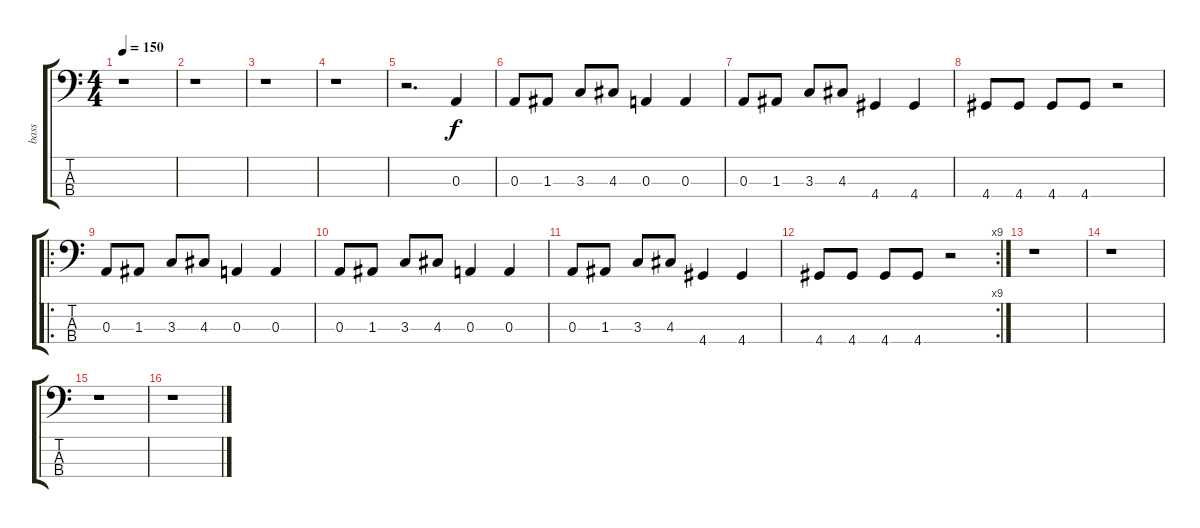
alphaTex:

\track ("bass" "bass") {instrument electricbasspick}
\staff {score tabs}
\tuning (G2 D2 A1 E1) {hide}
\ts (4 4)
\tempo 150
\clef f4
\ks c
r.1{dy f instrument electricbasspick} |
r.1 |
r.1 |
r.1 |
r.2{d} 0.3.4 |
0.3.8 1.3.8 3.3.8 4.3.8 0.3.4 0.3.4 |
0.3.8 1.3.8 3.3.8 4.3.8 4.4.4 4.4.4 |
4.4.8 4.4.8 4.4.8 4.4.8 r.2 |
\ro
0.3.8 1.3.8 3.3.8 4.3.8 0.3.4 0.3.4 |
0.3.8 1.3.8 3.3.8 4.3.8 0.3.4 0.3.4 |
0.3.8 1.3.8 3.3.8 4.3.8 4.4.4 4.4.4 |
\rc 9
4.4.8 4.4.8 4.4.8 4.4.8 r.2 |
r.1 |
r.1 |
r.1 |
r.1
